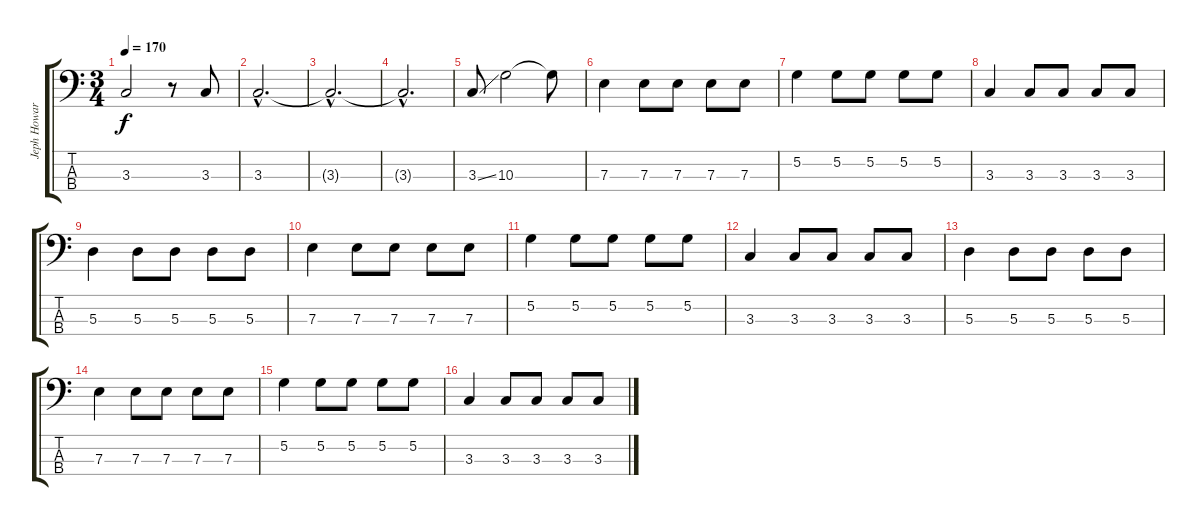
\track ("Jeph Howard" "Jeph Howar") {instrument electricbasspick}
\staff {score tabs}
\tuning (G2 D2 A1 D1) {hide}
\ts (3 4)
\tempo 170
\clef f4
\ks c
3.3{t}.2{dy f} r.8 3.3.8 |
3.3{hac}.2{d} |
3.3{hac t}.2{d} |
3.3{hac t}.2{d} |
3.3{ss}.8 10.3.2 10.3{t}.8 |
7.3.4 7.3.8 7.3.8 7.3.8 7.3.8 |
5.2.4 5.2.8 5.2.8 5.2.8 5.2.8 |
3.3.4 3.3.8 3.3.8 3.3.8 3.3.8 |
5.3.4 5.3.8 5.3.8 5.3.8 5.3.8 |
7.3.4 7.3.8 7.3.8 7.3.8 7.3.8 |
5.2.4 5.2.8 5.2.8 5.2.8 5.2.8 |
3.3.4 3.3.8 3.3.8 3.3.8 3.3.8 |
5.3.4 5.3.8 5.3.8 5.3.8 5.3.8 |
7.3.4 7.3.8 7.3.8 7.3.8 7.3.8 |
5.2.4 5.2.8 5.2.8 5.2.8 5.2.8 |
3.3.4 3.3.8 3.3.8 3.3.8 3.3.8
